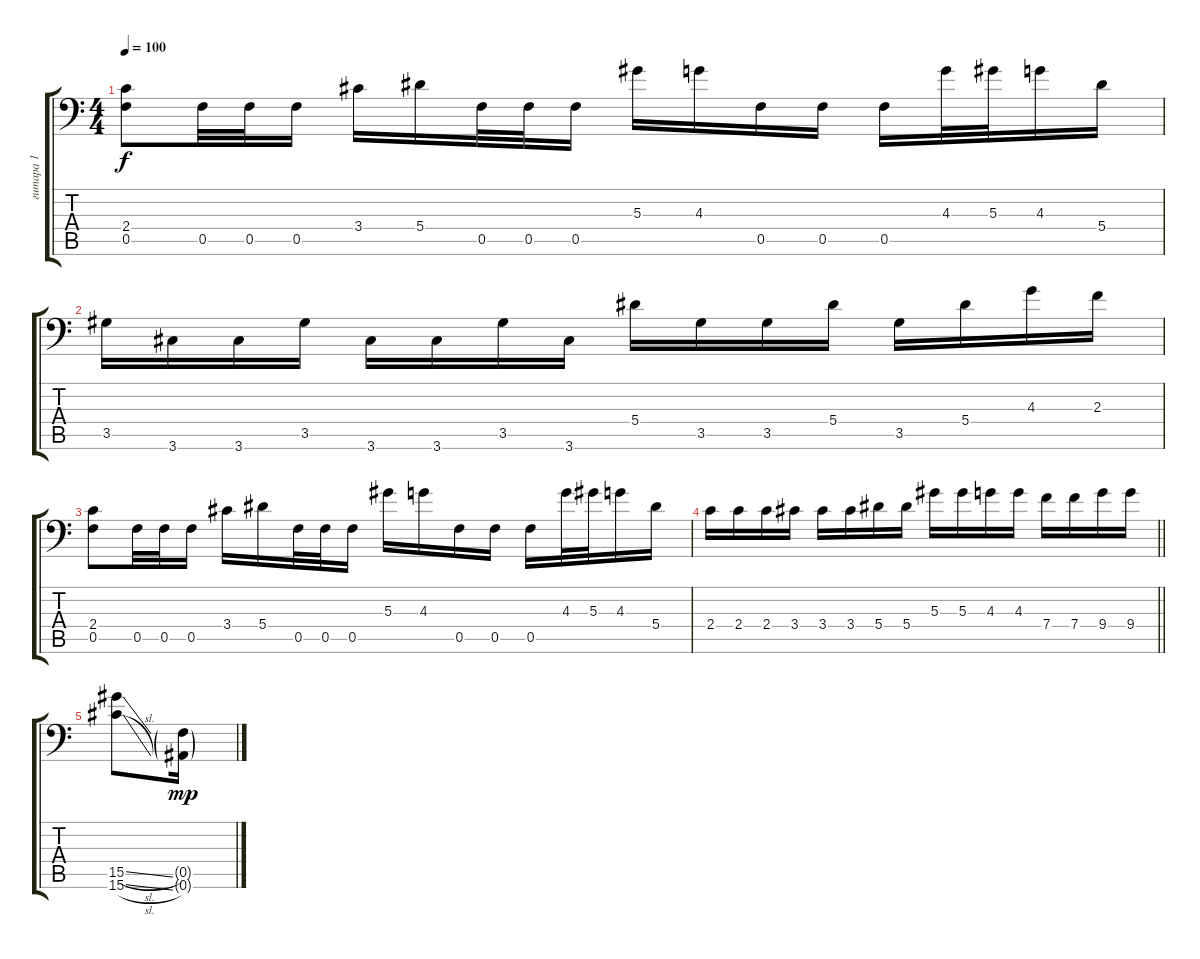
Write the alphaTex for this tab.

\track ("гитара 1" "гитара 1") {instrument distortionguitar}
\staff {score tabs}
\tuning (C4 G3 Eb3 Bb2 F2 Bb1) {hide}
\ts (4 4)
\tempo 100
\clef f4
\ks c
(2.4 0.5).8{dy f} 0.5.32 0.5.32 0.5.16 3.4.16 5.4.16 0.5.32 0.5.32 0.5.16 5.3.16 4.3.16 0.5.16 0.5.16 0.5.16 4.3.32 5.3.32 4.3.16 5.4.16 |
3.5.16 3.6.16 3.6.16 3.5.16 3.6.16 3.6.16 3.5.16 3.6.16 5.4.16 3.5.16 3.5.16 5.4.16 3.5.16 5.4.16 4.3.16 2.3.16 |
(2.4 0.5).8 0.5.32 0.5.32 0.5.16 3.4.16 5.4.16 0.5.32 0.5.32 0.5.16 5.3.16 4.3.16 0.5.16 0.5.16 0.5.16 4.3.32 5.3.32 4.3.16 5.4.16 |
\barLineRight lightlight
2.4.16 2.4.16 2.4.16 3.4.16 3.4.16 3.4.16 5.4.16 5.4.16 5.3.16 5.3.16 4.3.16 4.3.16 7.4.16 7.4.16 9.4.16 9.4.16 |
(15.5{sl} 15.6{sl}).8 (0.5{g} 0.6{g}).16{dy mp}
